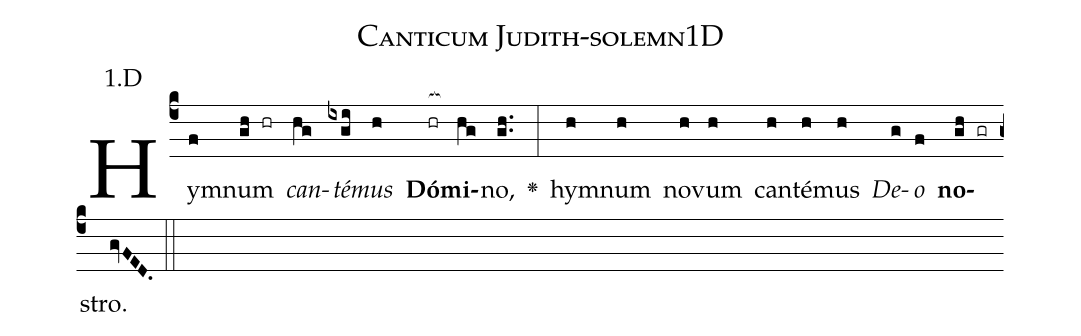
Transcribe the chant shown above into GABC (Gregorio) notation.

name: Canticum Judith-solemn1D;
annotation: 1.D;
%%
(c4)Hym(f)num(gh hr) <i>can</i>(hg)<i>té</i>(ixgi)<i>mus</i>(h) <b>Dó</b>(hr[ocb:1{])<b>mi</b>(hg[ocb:0}])no,(gh..) <v>\greheightstar</v>(:) hym(h)num(h) no(h)vum(h) can(h)té(h)mus(h) <i>De</i>(g)<i>o</i>(f) <b>no</b>(gh gr)stro.(gvFED.) (::)


%E(h) u(h) o(g) u(f) a(gh) e.(gvFED.) (::)
